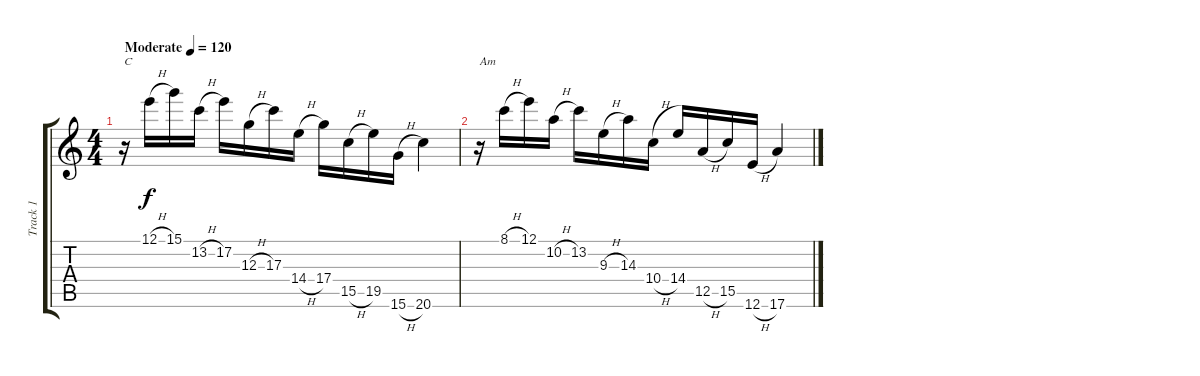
\track ("Track 1" "Track 1") {instrument acousticguitarsteel}
\staff {score tabs}
\tuning (E4 B3 G3 D3 A2 E2) {hide}
\ts (4 4)
\tempo (120 "Moderate")
\clef g2
\ks c
r.16{txt "C" dy f instrument acousticguitarsteel} 12.1{h}.16 15.1.16 13.2{h}.16 17.2.16 12.3{h}.16 17.3.16 14.4{h}.16 17.4.16 15.5{h}.16 19.5.16 15.6{h}.16 20.6.4 |
r.16{txt "Am"} 8.1{h}.16 12.1.16 10.2{h}.16 13.2.16 9.3{h}.16 14.3.16 10.4{h}.16 14.4.16 12.5{h}.16 15.5.16 12.6{h}.16 17.6.4
